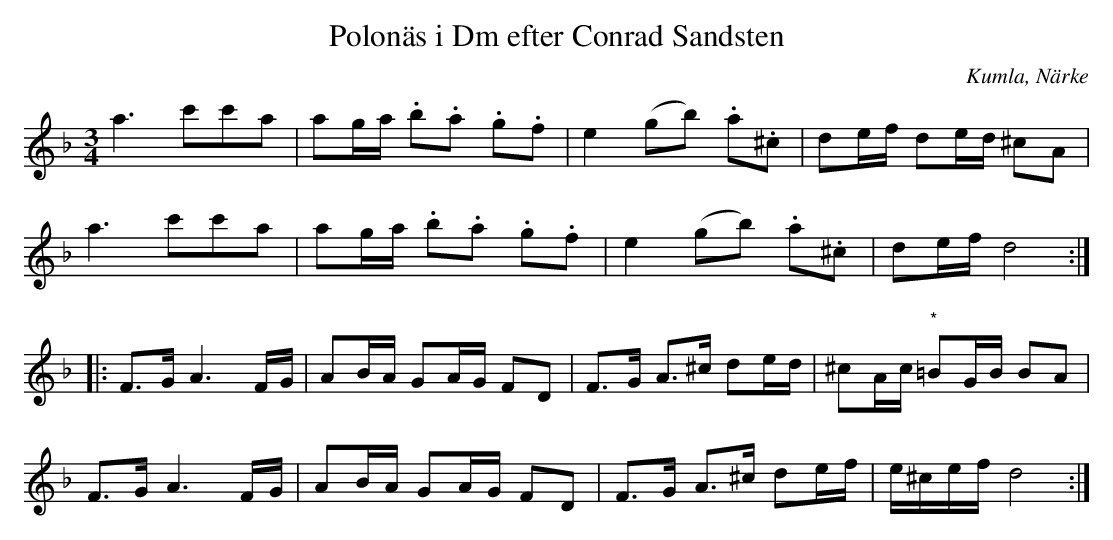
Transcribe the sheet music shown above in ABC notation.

X:1
T:Polonäs i Dm efter Conrad Sandsten
O:Kumla, Närke
M:3/4
L:1/16
K:Dm
a6 c'2c'2a2 | a2ga .b2.a2 .g2.f2 | e4 (g2b2) .a2.^c2 | d2ef d2ed ^c2A2 |
a6 c'2c'2a2 | a2ga .b2.a2 .g2.f2 | e4 (g2b2) .a2.^c2 | d2ef d8 ::
F2>G2 A6FG | A2BA G2AG F2D2 | F2>G2 A2>^c2 d2ed | ^c2Ac "^*"=B2GB B2A2 |
F2>G2 A6FG | A2BA G2AG F2D2 | F2>G2 A2>^c2 d2ef | e^cef d8 :|
